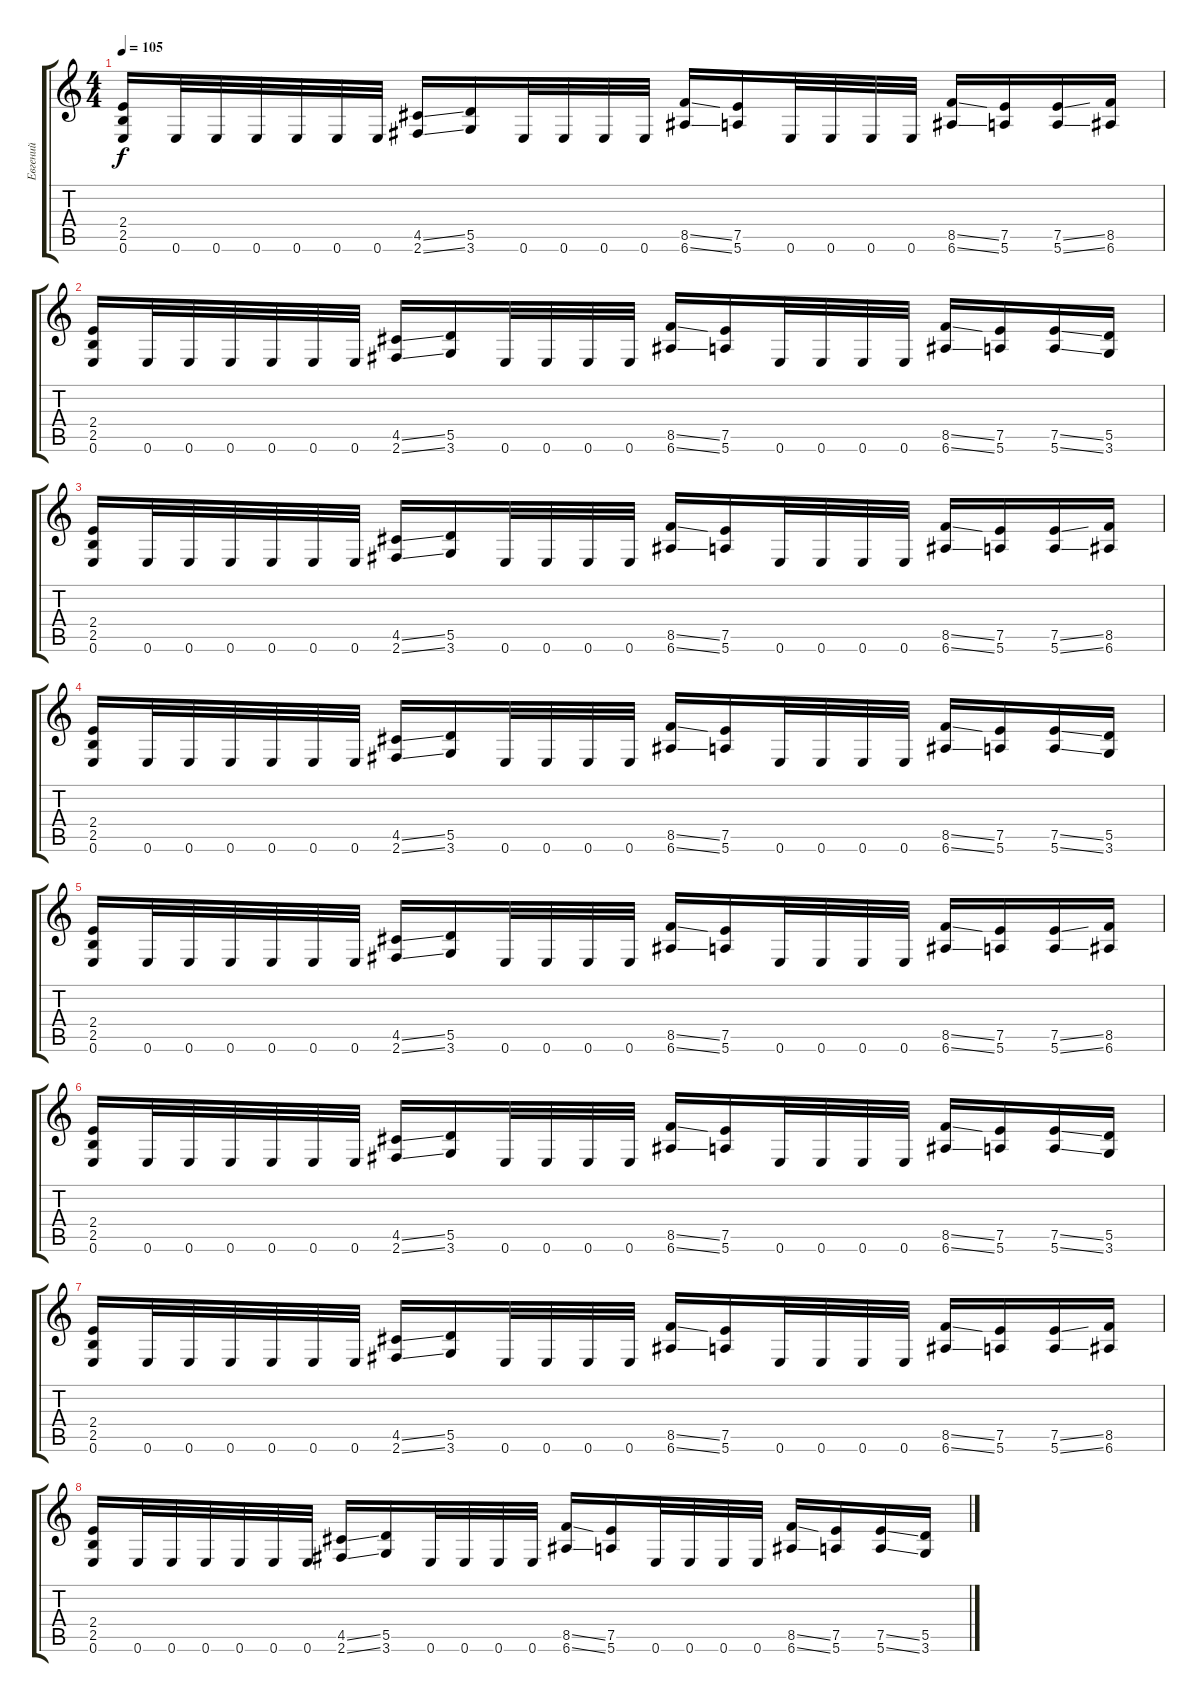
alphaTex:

\track ("Евгений" "Евгений") {instrument distortionguitar}
\staff {score tabs}
\tuning (E4 B3 G3 D3 A2 E2) {hide}
\ts (4 4)
\tempo 105
\clef g2
\ks c
(2.4 2.5 0.6).16{dy f} 0.6.32 0.6.32 0.6.32 0.6.32 0.6.32 0.6.32 (4.5{ss} 2.6{ss}).16 (5.5 3.6).16 0.6.32 0.6.32 0.6.32 0.6.32 (8.5{ss} 6.6{ss}).16 (7.5 5.6).16 0.6.32 0.6.32 0.6.32 0.6.32 (8.5{ss} 6.6{ss}).16 (7.5 5.6).16 (7.5{ss} 5.6{ss}).16 (8.5 6.6).16 |
(2.4 2.5 0.6).16 0.6.32 0.6.32 0.6.32 0.6.32 0.6.32 0.6.32 (4.5{ss} 2.6{ss}).16 (5.5 3.6).16 0.6.32 0.6.32 0.6.32 0.6.32 (8.5{ss} 6.6{ss}).16 (7.5 5.6).16 0.6.32 0.6.32 0.6.32 0.6.32 (8.5{ss} 6.6{ss}).16 (7.5 5.6).16 (7.5{ss} 5.6{ss}).16 (5.5 3.6).16 |
(2.4 2.5 0.6).16 0.6.32 0.6.32 0.6.32 0.6.32 0.6.32 0.6.32 (4.5{ss} 2.6{ss}).16 (5.5 3.6).16 0.6.32 0.6.32 0.6.32 0.6.32 (8.5{ss} 6.6{ss}).16 (7.5 5.6).16 0.6.32 0.6.32 0.6.32 0.6.32 (8.5{ss} 6.6{ss}).16 (7.5 5.6).16 (7.5{ss} 5.6{ss}).16 (8.5 6.6).16 |
(2.4 2.5 0.6).16 0.6.32 0.6.32 0.6.32 0.6.32 0.6.32 0.6.32 (4.5{ss} 2.6{ss}).16 (5.5 3.6).16 0.6.32 0.6.32 0.6.32 0.6.32 (8.5{ss} 6.6{ss}).16 (7.5 5.6).16 0.6.32 0.6.32 0.6.32 0.6.32 (8.5{ss} 6.6{ss}).16 (7.5 5.6).16 (7.5{ss} 5.6{ss}).16 (5.5 3.6).16 |
(2.4 2.5 0.6).16 0.6.32 0.6.32 0.6.32 0.6.32 0.6.32 0.6.32 (4.5{ss} 2.6{ss}).16 (5.5 3.6).16 0.6.32 0.6.32 0.6.32 0.6.32 (8.5{ss} 6.6{ss}).16 (7.5 5.6).16 0.6.32 0.6.32 0.6.32 0.6.32 (8.5{ss} 6.6{ss}).16 (7.5 5.6).16 (7.5{ss} 5.6{ss}).16 (8.5 6.6).16 |
(2.4 2.5 0.6).16 0.6.32 0.6.32 0.6.32 0.6.32 0.6.32 0.6.32 (4.5{ss} 2.6{ss}).16 (5.5 3.6).16 0.6.32 0.6.32 0.6.32 0.6.32 (8.5{ss} 6.6{ss}).16 (7.5 5.6).16 0.6.32 0.6.32 0.6.32 0.6.32 (8.5{ss} 6.6{ss}).16 (7.5 5.6).16 (7.5{ss} 5.6{ss}).16 (5.5 3.6).16 |
(2.4 2.5 0.6).16 0.6.32 0.6.32 0.6.32 0.6.32 0.6.32 0.6.32 (4.5{ss} 2.6{ss}).16 (5.5 3.6).16 0.6.32 0.6.32 0.6.32 0.6.32 (8.5{ss} 6.6{ss}).16 (7.5 5.6).16 0.6.32 0.6.32 0.6.32 0.6.32 (8.5{ss} 6.6{ss}).16 (7.5 5.6).16 (7.5{ss} 5.6{ss}).16 (8.5 6.6).16 |
(2.4 2.5 0.6).16 0.6.32 0.6.32 0.6.32 0.6.32 0.6.32 0.6.32 (4.5{ss} 2.6{ss}).16 (5.5 3.6).16 0.6.32 0.6.32 0.6.32 0.6.32 (8.5{ss} 6.6{ss}).16 (7.5 5.6).16 0.6.32 0.6.32 0.6.32 0.6.32 (8.5{ss} 6.6{ss}).16 (7.5 5.6).16 (7.5{ss} 5.6{ss}).16 (5.5 3.6).16
